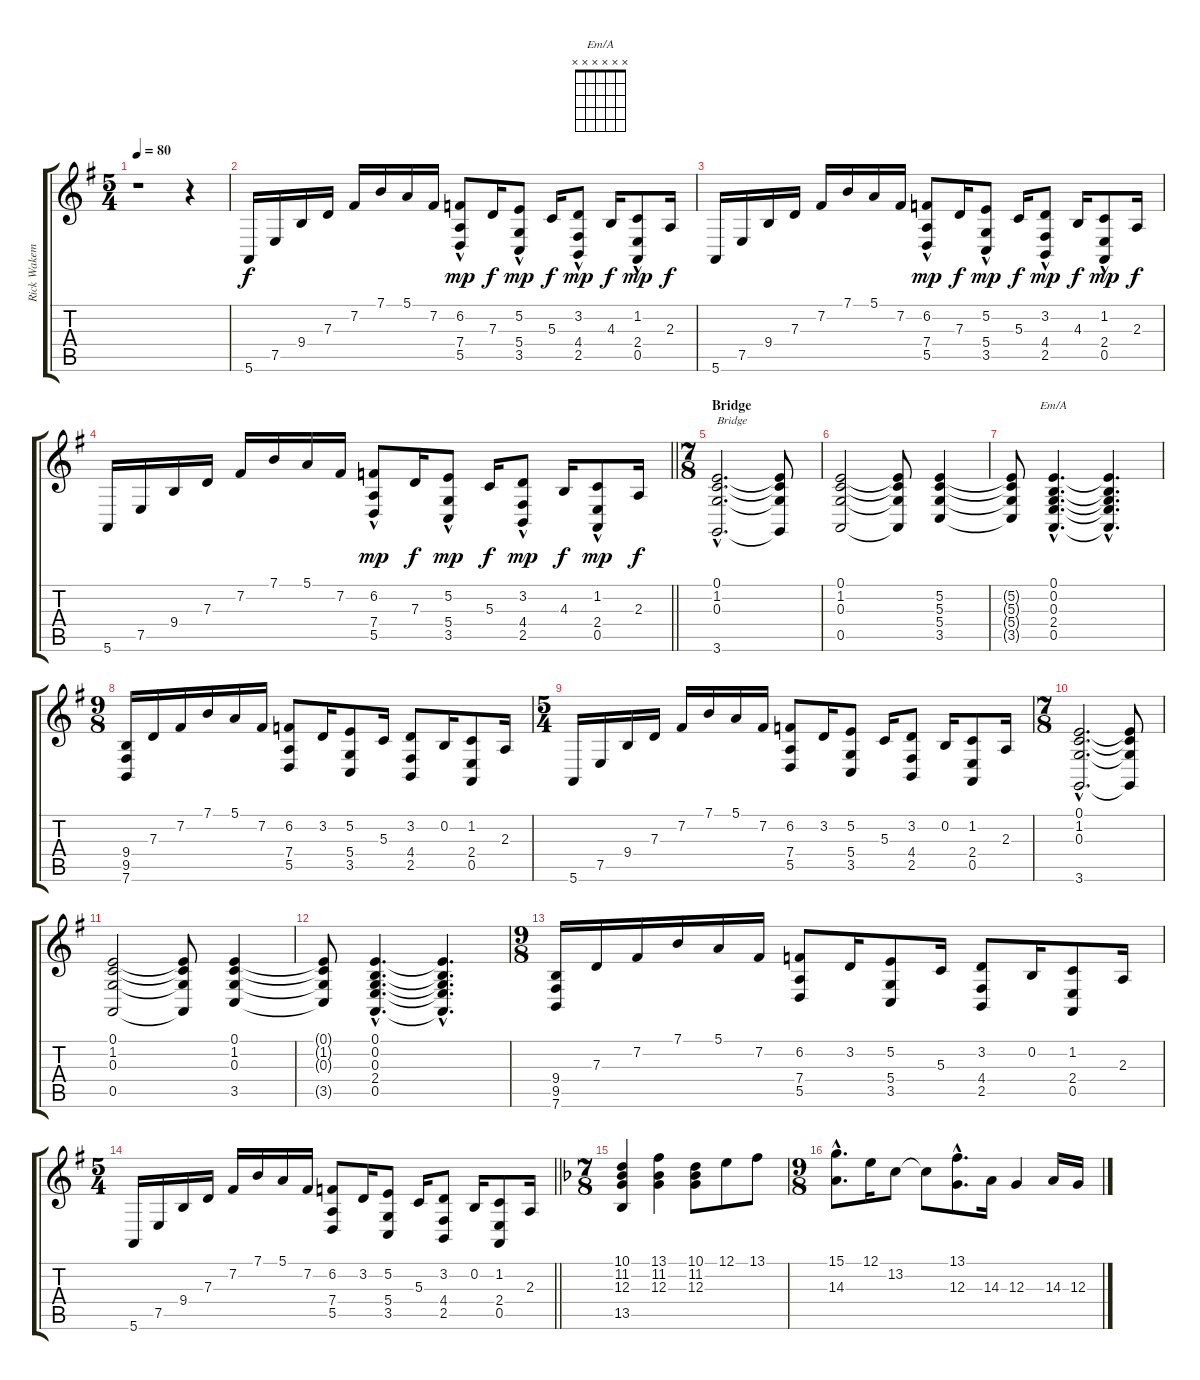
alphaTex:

\track ("Rick Wakeman 1" "Rick Wakem") {instrument drawbarorgan}
\staff {score tabs}
\tuning (E4 B3 G3 D3 A2 E2) {hide}
\chord ("Em/A" x x x x x x) {firstfret 0}
\ts (5 4)
\tempo 80
\clef g2
\ks eminor
r.1{dy f} r.4 |
5.6.16 7.5.16 9.4.16 7.3.16 7.2.16 7.1.16 5.1.16 7.2.16 (6.2 7.4{hac} 5.5{hac}).8{dy mp} 7.3.16{dy f} (5.2 5.4{hac} 3.5{hac}).8{dy mp} 5.3.16{dy f} (3.2 4.4{hac} 2.5{hac}).8{dy mp} 4.3.16{dy f} (1.2 2.4{hac} 0.5{hac}).8{dy mp} 2.3.16{dy f} |
5.6.16 7.5.16 9.4.16 7.3.16 7.2.16 7.1.16 5.1.16 7.2.16 (6.2 7.4{hac} 5.5{hac}).8{dy mp} 7.3.16{dy f} (5.2 5.4{hac} 3.5{hac}).8{dy mp} 5.3.16{dy f} (3.2 4.4{hac} 2.5{hac}).8{dy mp} 4.3.16{dy f} (1.2 2.4{hac} 0.5{hac}).8{dy mp} 2.3.16{dy f} |
\barLineRight lightlight
5.6.16 7.5.16 9.4.16 7.3.16 7.2.16 7.1.16 5.1.16 7.2.16 (6.2 7.4{hac} 5.5{hac}).8{dy mp} 7.3.16{dy f} (5.2 5.4{hac} 3.5{hac}).8{dy mp} 5.3.16{dy f} (3.2 4.4{hac} 2.5{hac}).8{dy mp} 4.3.16{dy f} (1.2 2.4{hac} 0.5{hac}).8{dy mp} 2.3.16{dy f} |
\ts (7 8)
\section ("" "Bridge")
(0.1{hac} 1.2{hac} 0.3{hac} 3.6{hac}).2{d txt "Bridge" instrument brightacousticpiano} (0.1{t} 1.2{t} 0.3{t} 3.6{t}).8 |
(0.1 1.2 0.3 0.5).2 (0.1{t} 1.2{t} 0.3{t} 0.5{t}).8 (5.2 5.3 5.4 3.5).4 |
(5.2{t} 5.3{t} 5.4{t} 3.5{t}).8 (0.1{hac} 0.2{hac} 0.3{hac} 2.4{hac} 0.5{hac}).4{d ch "Em/A"} (0.1{hac t} 0.2{hac t} 0.3{hac t} 2.4{hac t} 0.5{hac t}).4{d} |
\ts (9 8)
(9.4 9.5 7.6).16 7.3.16 7.2.16 7.1.16 5.1.16 7.2.16 (6.2 7.4 5.5).8 3.2.16 (5.2 5.4 3.5).8 5.3.16 (3.2 4.4 2.5).8 0.2.16 (1.2 2.4 0.5).8 2.3.16 |
\ts (5 4)
5.6.16 7.5.16 9.4.16 7.3.16 7.2.16 7.1.16 5.1.16 7.2.16 (6.2 7.4 5.5).8 3.2.16 (5.2 5.4 3.5).8 5.3.16 (3.2 4.4 2.5).8 0.2.16 (1.2 2.4 0.5).8 2.3.16 |
\ts (7 8)
(0.1{hac} 1.2{hac} 0.3{hac} 3.6{hac}).2{d} (0.1{t} 1.2{t} 0.3{t} 3.6{t}).8 |
(0.1 1.2 0.3 0.5).2 (0.1{t} 1.2{t} 0.3{t} 0.5{t}).8 (0.1 1.2 0.3 3.5).4 |
(0.1{t} 1.2{t} 0.3{t} 3.5{t}).8 (0.1{hac} 0.2{hac} 0.3{hac} 2.4{hac} 0.5{hac}).4{d} (0.1{hac t} 0.2{hac t} 0.3{hac t} 2.4{hac t} 0.5{hac t}).4{d} |
\ts (9 8)
(9.4 9.5 7.6).16 7.3.16 7.2.16 7.1.16 5.1.16 7.2.16 (6.2 7.4 5.5).8 3.2.16 (5.2 5.4 3.5).8 5.3.16 (3.2 4.4 2.5).8 0.2.16 (1.2 2.4 0.5).8 2.3.16 |
\ts (5 4)
\barLineRight lightlight
5.6.16 7.5.16 9.4.16 7.3.16 7.2.16 7.1.16 5.1.16 7.2.16 (6.2 7.4 5.5).8 3.2.16 (5.2 5.4 3.5).8 5.3.16 (3.2 4.4 2.5).8 0.2.16 (1.2 2.4 0.5).8 2.3.16 |
\ts (7 8)
\ks dminor
(10.1 11.2 12.3 13.5).4 (13.1 11.2 12.3).4 (10.1 11.2 12.3).8 12.1.8 13.1.8 |
\ts (9 8)
(15.1{hac} 14.3{hac}).8{d} 12.1.16 13.2.8 13.2{t}.8 (13.1{hac} 12.3{hac}).8{d} 14.3.16 12.3.4 14.3.16 12.3.16
